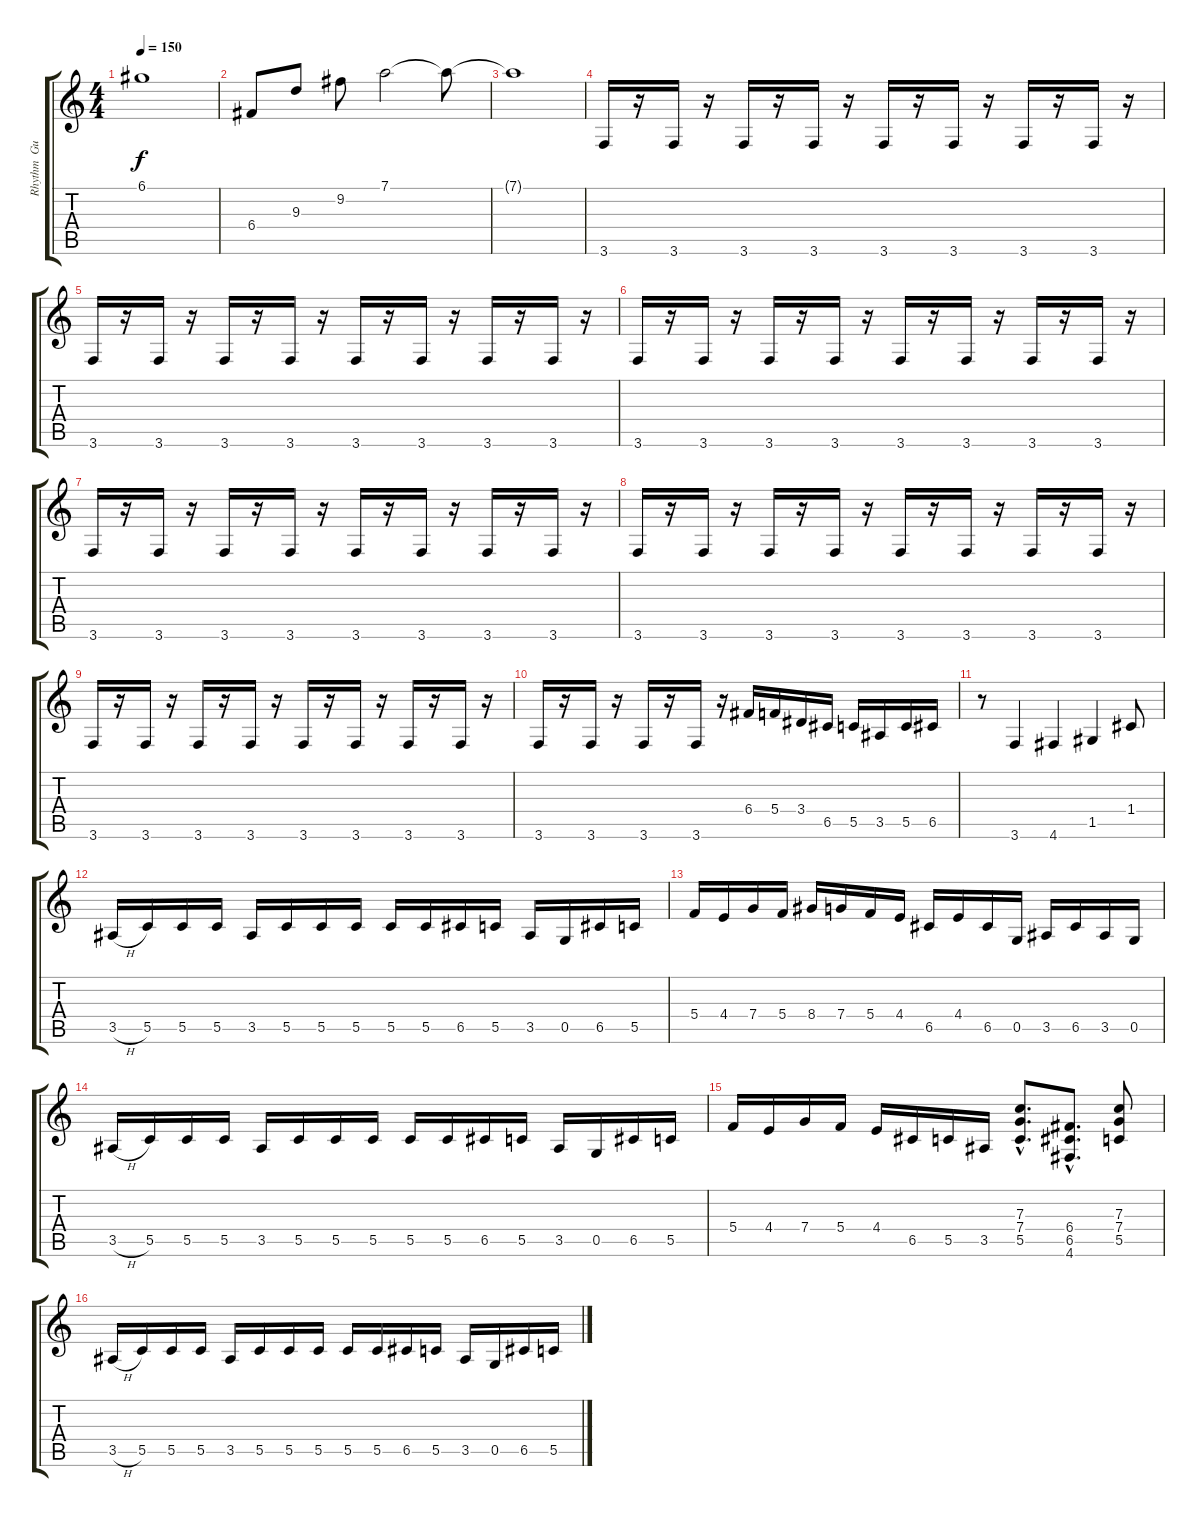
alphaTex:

\track ("Rhythm  Guitar" "Rhythm  Gu") {instrument overdrivenguitar}
\staff {score tabs}
\tuning (D4 A3 F3 C3 G2 D2) {hide}
\ts (4 4)
\tempo 150
\clef g2
\ks c
6.1{t}.1{dy f} |
6.4.8 9.3.8 9.2.8 7.1.2 7.1{t}.8 |
7.1{t}.1 |
3.6.16 r.16 3.6.16 r.16 3.6.16 r.16 3.6.16 r.16 3.6.16 r.16 3.6.16 r.16 3.6.16 r.16 3.6.16 r.16 |
3.6.16 r.16 3.6.16 r.16 3.6.16 r.16 3.6.16 r.16 3.6.16 r.16 3.6.16 r.16 3.6.16 r.16 3.6.16 r.16 |
3.6.16 r.16 3.6.16 r.16 3.6.16 r.16 3.6.16 r.16 3.6.16 r.16 3.6.16 r.16 3.6.16 r.16 3.6.16 r.16 |
3.6.16 r.16 3.6.16 r.16 3.6.16 r.16 3.6.16 r.16 3.6.16 r.16 3.6.16 r.16 3.6.16 r.16 3.6.16 r.16 |
3.6.16 r.16 3.6.16 r.16 3.6.16 r.16 3.6.16 r.16 3.6.16 r.16 3.6.16 r.16 3.6.16 r.16 3.6.16 r.16 |
3.6.16 r.16 3.6.16 r.16 3.6.16 r.16 3.6.16 r.16 3.6.16 r.16 3.6.16 r.16 3.6.16 r.16 3.6.16 r.16 |
3.6.16 r.16 3.6.16 r.16 3.6.16 r.16 3.6.16 r.16 6.4.16 5.4.16 3.4.16 6.5.16 5.5.16 3.5.16 5.5.16 6.5.16 |
r.8 3.6.4 4.6.4 1.5.4 1.4.8 |
3.5{h}.16 5.5.16 5.5.16 5.5.16 3.5.16 5.5.16 5.5.16 5.5.16 5.5.16 5.5.16 6.5.16 5.5.16 3.5.16 0.5.16 6.5.16 5.5.16 |
5.4.16 4.4.16 7.4.16 5.4.16 8.4.16 7.4.16 5.4.16 4.4.16 6.5.16 4.4.16 6.5.16 0.5.16 3.5.16 6.5.16 3.5.16 0.5.16 |
3.5{h}.16 5.5.16 5.5.16 5.5.16 3.5.16 5.5.16 5.5.16 5.5.16 5.5.16 5.5.16 6.5.16 5.5.16 3.5.16 0.5.16 6.5.16 5.5.16 |
5.4.16 4.4.16 7.4.16 5.4.16 4.4.16 6.5.16 5.5.16 3.5.16 (7.3{hac} 7.4{hac} 5.5{hac}).8{d} (6.4{hac} 6.5{hac} 4.6{hac}).8{d} (7.3 7.4 5.5).8 |
3.5{h}.16 5.5.16 5.5.16 5.5.16 3.5.16 5.5.16 5.5.16 5.5.16 5.5.16 5.5.16 6.5.16 5.5.16 3.5.16 0.5.16 6.5.16 5.5.16
